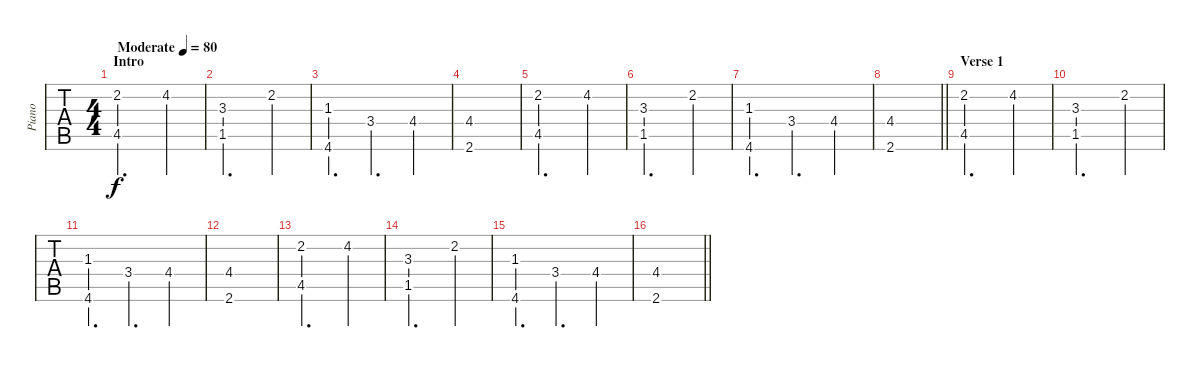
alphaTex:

\track ("Piano" "Piano") {instrument acousticgrandpiano}
\staff {tabs}
\tuning (E4 B3 G3 D3 A2 E2) {hide}
\ts (4 4)
\section ("" "Intro")
\tempo (80 "Moderate")
\clef g2
\ks c
(2.2 4.5).2{d dy f instrument acousticgrandpiano} 4.2.4 |
(3.3 1.5).2{d} 2.2.4 |
(1.3 4.6).4{d} 3.4.4{d} 4.4.4 |
(4.4 2.6).1 |
(2.2 4.5).2{d} 4.2.4 |
(3.3 1.5).2{d} 2.2.4 |
(1.3 4.6).4{d} 3.4.4{d} 4.4.4 |
\barLineRight lightlight
(4.4 2.6).1 |
\section ("" "Verse 1")
(2.2 4.5).2{d} 4.2.4 |
(3.3 1.5).2{d} 2.2.4 |
(1.3 4.6).4{d} 3.4.4{d} 4.4.4 |
(4.4 2.6).1 |
(2.2 4.5).2{d} 4.2.4 |
(3.3 1.5).2{d} 2.2.4 |
(1.3 4.6).4{d} 3.4.4{d} 4.4.4 |
\barLineRight lightlight
(4.4 2.6).1
